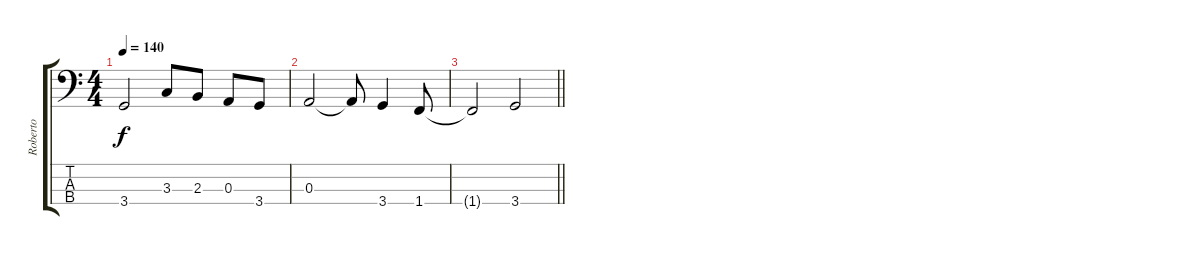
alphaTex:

\track ("Roberto" "Roberto") {instrument electricbassfinger}
\staff {score tabs}
\tuning (G2 D2 A1 E1) {hide}
\ts (4 4)
\tempo 140
\clef f4
\ks c
3.4{t}.2{dy f} 3.3.8 2.3.8 0.3.8 3.4.8 |
0.3.2 0.3{t}.8 3.4.4 1.4.8 |
\barLineRight lightlight
1.4{t}.2 3.4.2
